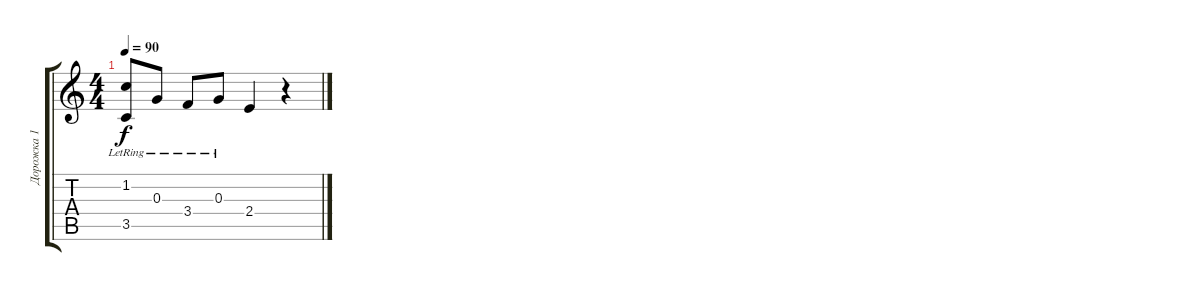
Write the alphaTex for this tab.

\track ("Дорожка 1" "Дорожка 1") {instrument acousticguitarnylon}
\staff {score tabs}
\tuning (E4 B3 G3 D3 A2 E2) {hide}
\ts (4 4)
\tempo 90
\clef g2
\ks c
(1.2{lr} 3.5{lr}).8{dy f} 0.3{lr}.8 3.4{lr}.8 0.3{lr}.8 2.4.4 r.4
